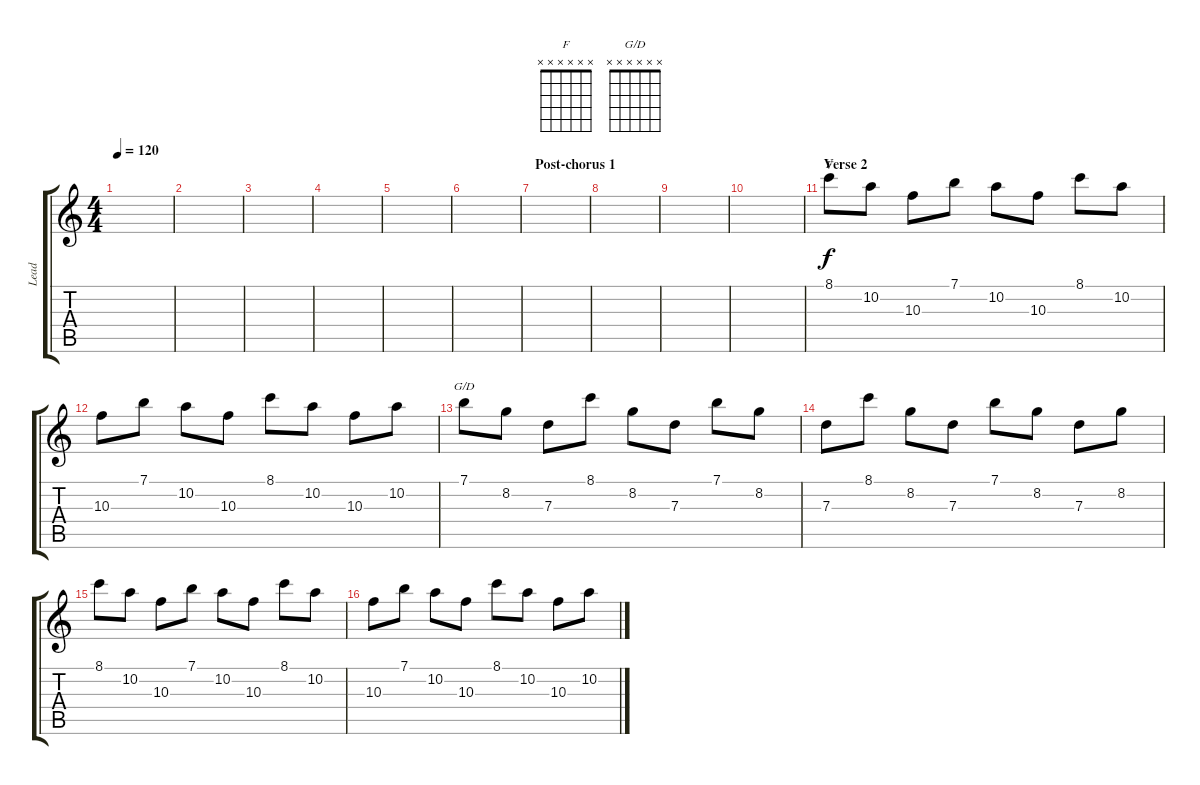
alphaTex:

\track ("Lead" "Lead") {instrument electricguitarclean}
\staff {score tabs}
\tuning (E4 B3 G3 D3 A2 E2) {hide}
\chord ("F" x x x x x x)
\chord ("G/D" x x x x x x)
\ts (4 4)
\tempo 120
\clef g2
\ks c
|
|
|
|
|
|
\section ("" "Post-chorus 1")
|
|
|
|
\section ("" "Verse 2")
8.1.8{ch "F"} 10.2.8 10.3.8 7.1.8 10.2.8 10.3.8 8.1.8 10.2.8 |
10.3.8 7.1.8 10.2.8 10.3.8 8.1.8 10.2.8 10.3.8 10.2.8 |
7.1.8{ch "G/D"} 8.2.8 7.3.8 8.1.8 8.2.8 7.3.8 7.1.8 8.2.8 |
7.3.8 8.1.8 8.2.8 7.3.8 7.1.8 8.2.8 7.3.8 8.2.8 |
8.1.8 10.2.8 10.3.8 7.1.8 10.2.8 10.3.8 8.1.8 10.2.8 |
10.3.8 7.1.8 10.2.8 10.3.8 8.1.8 10.2.8 10.3.8 10.2.8
